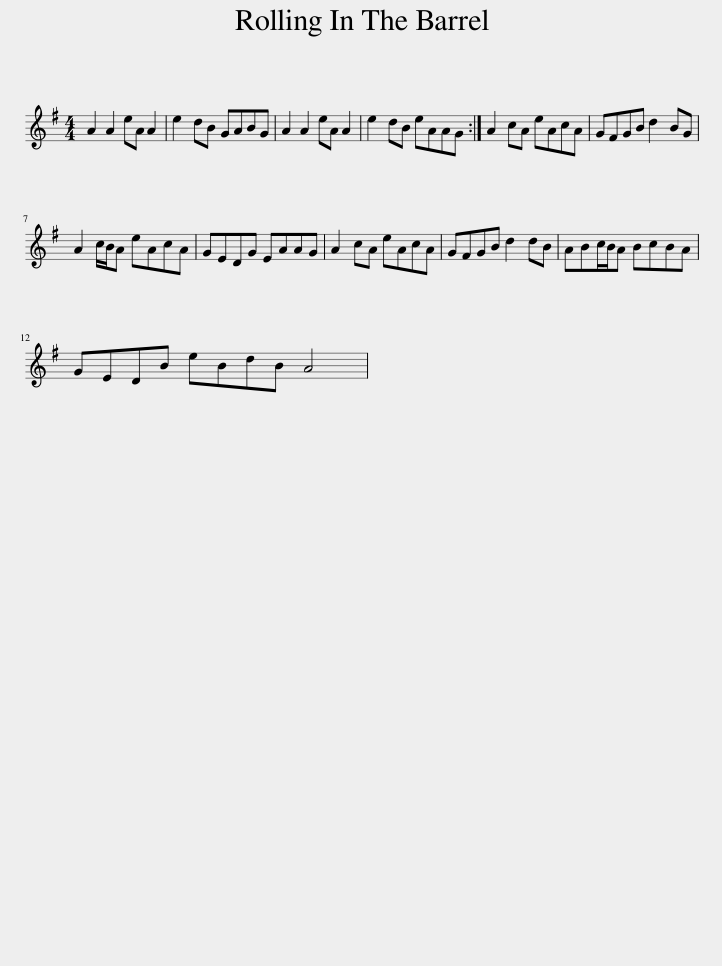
X:1
L:1/8
M:4/4
I:linebreak $
K:G
V:1 treble
V:1
 A2 A2 eA A2 | e2 dB GABG | A2 A2 eA A2 | e2 dB eAAG :| A2 cA eAcA | %5
 GFGB d2 BG |$ A2 c/B/A eAcA | GEDG EAAG | A2 cA eAcA | GFGB d2 dB | %10
 ABc/B/A BcBA |$ GEDB eBdB A4 | %12
